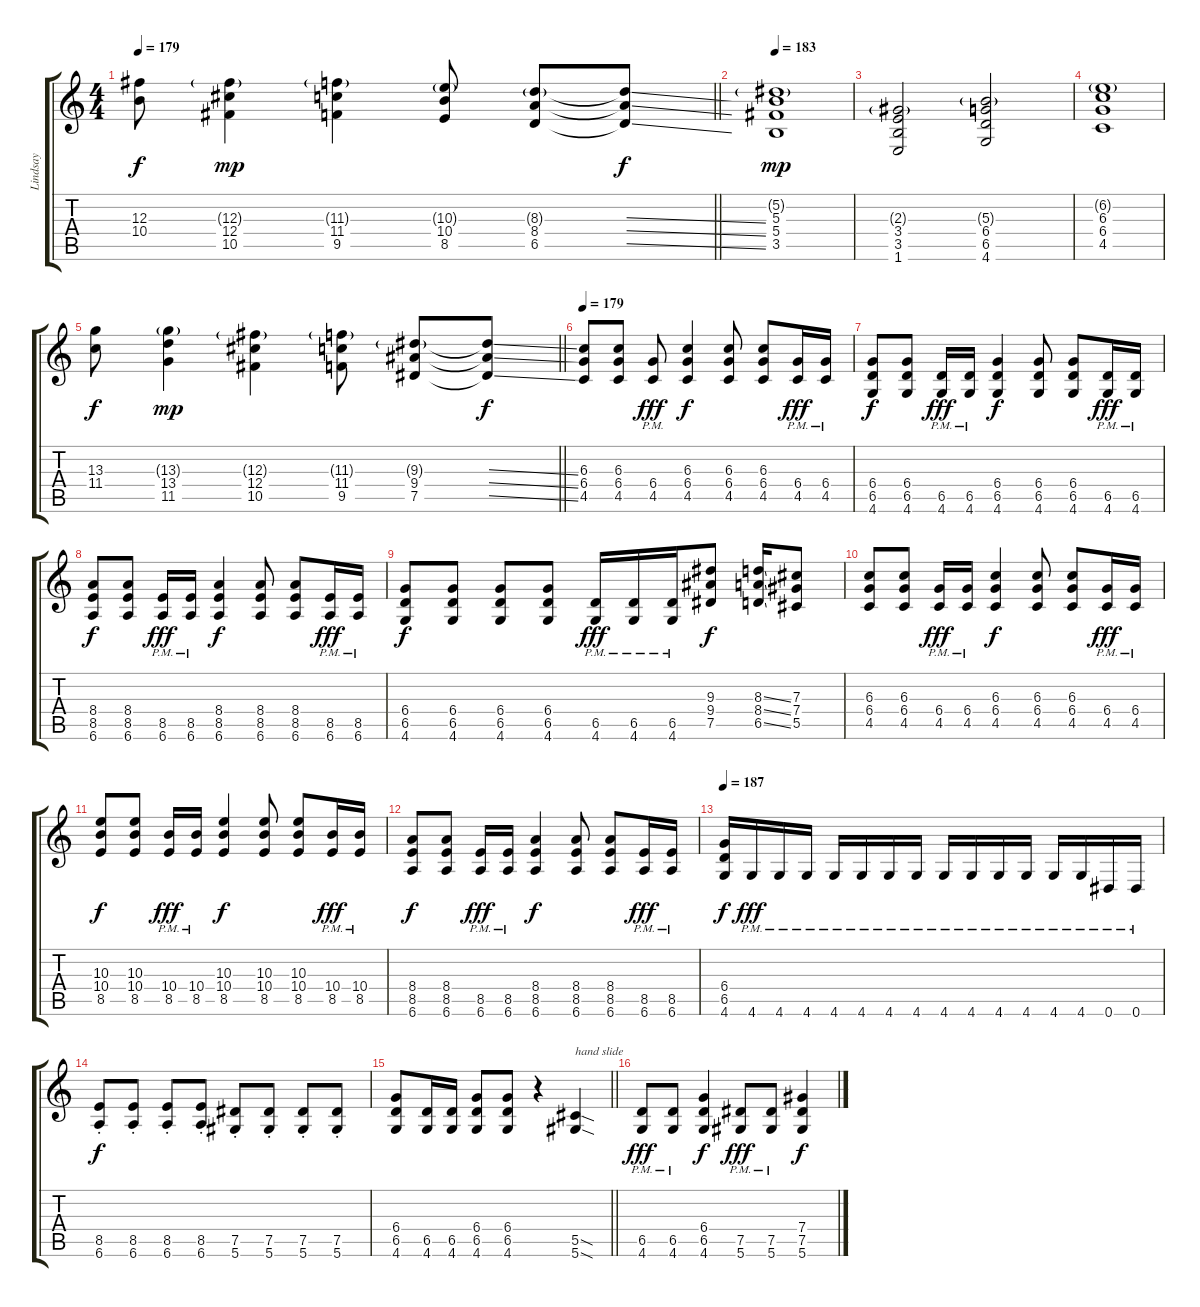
\track ("Lindsay" "Lindsay") {instrument distortionguitar}
\staff {score tabs}
\tuning (Eb4 Bb3 Gb3 Db3 Ab2 Eb2) {hide}
\ts (4 4)
\tempo 179
\clef g2
\barLineRight lightlight
\ks c
(12.3 10.4).8{dy f} (12.3{g} 12.4 10.5).4{dy mp} (11.3{g} 11.4 9.5).4 (10.3{g} 10.4 8.5).8 (8.3{g} 8.4 6.5).8 (8.3{ss t} 8.4{ss t} 6.5{ss t}).8{dy f} |
\section ("" "")
\tempo 183
(5.2{g} 5.3 5.4 3.5).1{dy mp} |
(2.3{g} 3.4 3.5 1.6).2 (5.3{g} 6.4 6.5 4.6).2 |
(6.2{g} 6.3 6.4 4.5).1 |
\barLineRight lightlight
(13.3 11.4).8{dy f} (13.3{g} 13.4 11.5).4{dy mp} (12.3{g} 12.4 10.5).4 (11.3{g} 11.4 9.5).8 (9.3{g} 9.4 7.5).8 (9.3{ss t} 9.4{ss t} 7.5{ss t}).8{dy f} |
\section ("" "")
\tempo 179
(6.3 6.4 4.5).8 (6.3 6.4 4.5).8 (6.4{pm} 4.5{pm}).8{dy fff} (6.3 6.4 4.5).4{dy f} (6.3 6.4 4.5).8 (6.3 6.4 4.5).8 (6.4{pm} 4.5{pm}).16{dy fff} (6.4{pm} 4.5{pm}).16 |
(6.4 6.5 4.6).8{dy f} (6.4 6.5 4.6).8 (6.5{pm} 4.6{pm}).16{dy fff} (6.5{pm} 4.6{pm}).16 (6.4 6.5 4.6).4{dy f} (6.4 6.5 4.6).8 (6.4 6.5 4.6).8 (6.5{pm} 4.6{pm}).16{dy fff} (6.5{pm} 4.6{pm}).16 |
(8.4 8.5 6.6).8{dy f} (8.4 8.5 6.6).8 (8.5{pm} 6.6{pm}).16{dy fff} (8.5{pm} 6.6{pm}).16 (8.4 8.5 6.6).4{dy f} (8.4 8.5 6.6).8 (8.4 8.5 6.6).8 (8.5{pm} 6.6{pm}).16{dy fff} (8.5{pm} 6.6{pm}).16 |
(6.4 6.5 4.6).8{dy f} (6.4 6.5 4.6).8 (6.4 6.5 4.6).8 (6.4 6.5 4.6).8 (6.5{pm} 4.6{pm}).16{dy fff} (6.5{pm} 4.6{pm}).16 (6.5{pm} 4.6{pm}).16 (9.3 9.4 7.5).8{dy f} (8.3{ss} 8.4{ss} 6.5{ss}).16 (7.3 7.4 5.5).8 |
(6.3 6.4 4.5).8 (6.3 6.4 4.5).8 (6.4{pm} 4.5{pm}).16{dy fff} (6.4{pm} 4.5{pm}).16 (6.3 6.4 4.5).4{dy f} (6.3 6.4 4.5).8 (6.3 6.4 4.5).8 (6.4{pm} 4.5{pm}).16{dy fff} (6.4{pm} 4.5{pm}).16 |
(10.3 10.4 8.5).8{dy f} (10.3 10.4 8.5).8 (10.4{pm} 8.5{pm}).16{dy fff} (10.4{pm} 8.5{pm}).16 (10.3 10.4 8.5).4{dy f} (10.3 10.4 8.5).8 (10.3 10.4 8.5).8 (10.4{pm} 8.5{pm}).16{dy fff} (10.4{pm} 8.5{pm}).16 |
(8.4 8.5 6.6).8{dy f} (8.4 8.5 6.6).8 (8.5{pm} 6.6{pm}).16{dy fff} (8.5{pm} 6.6{pm}).16 (8.4 8.5 6.6).4{dy f} (8.4 8.5 6.6).8 (8.4 8.5 6.6).8 (8.5{pm} 6.6{pm}).16{dy fff} (8.5{pm} 6.6{pm}).16 |
\tempo 187
(6.4 6.5 4.6).16{dy f} 4.6{pm}.16{dy fff} 4.6{pm}.16 4.6{pm}.16 4.6{pm}.16 4.6{pm}.16 4.6{pm}.16 4.6{pm}.16 4.6{pm}.16 4.6{pm}.16 4.6{pm}.16 4.6{pm}.16 4.6{pm}.16 4.6{pm}.16 0.6{pm}.16 0.6{pm}.16 |
(8.5{st} 6.6{st}).8{dy f} (8.5{st} 6.6{st}).8 (8.5{st} 6.6{st}).8 (8.5{st} 6.6{st}).8 (7.5{st} 5.6{st}).8 (7.5{st} 5.6{st}).8 (7.5{st} 5.6{st}).8 (7.5{st} 5.6{st}).8 |
\barLineRight lightlight
(6.4 6.5 4.6).8 (6.5 4.6).16 (6.5 4.6).16 (6.4 6.5 4.6).8 (6.4 6.5 4.6).8 r.4 (5.5{sod} 5.6{sod}).4{txt "hand slide"} |
\section ("" "")
(6.5{pm} 4.6{pm}).8{dy fff} (6.5{pm} 4.6{pm}).8 (6.4 6.5 4.6).4{dy f} (7.5{pm} 5.6{pm}).8{dy fff} (7.5{pm} 5.6{pm}).8 (7.4 7.5 5.6).4{dy f}
